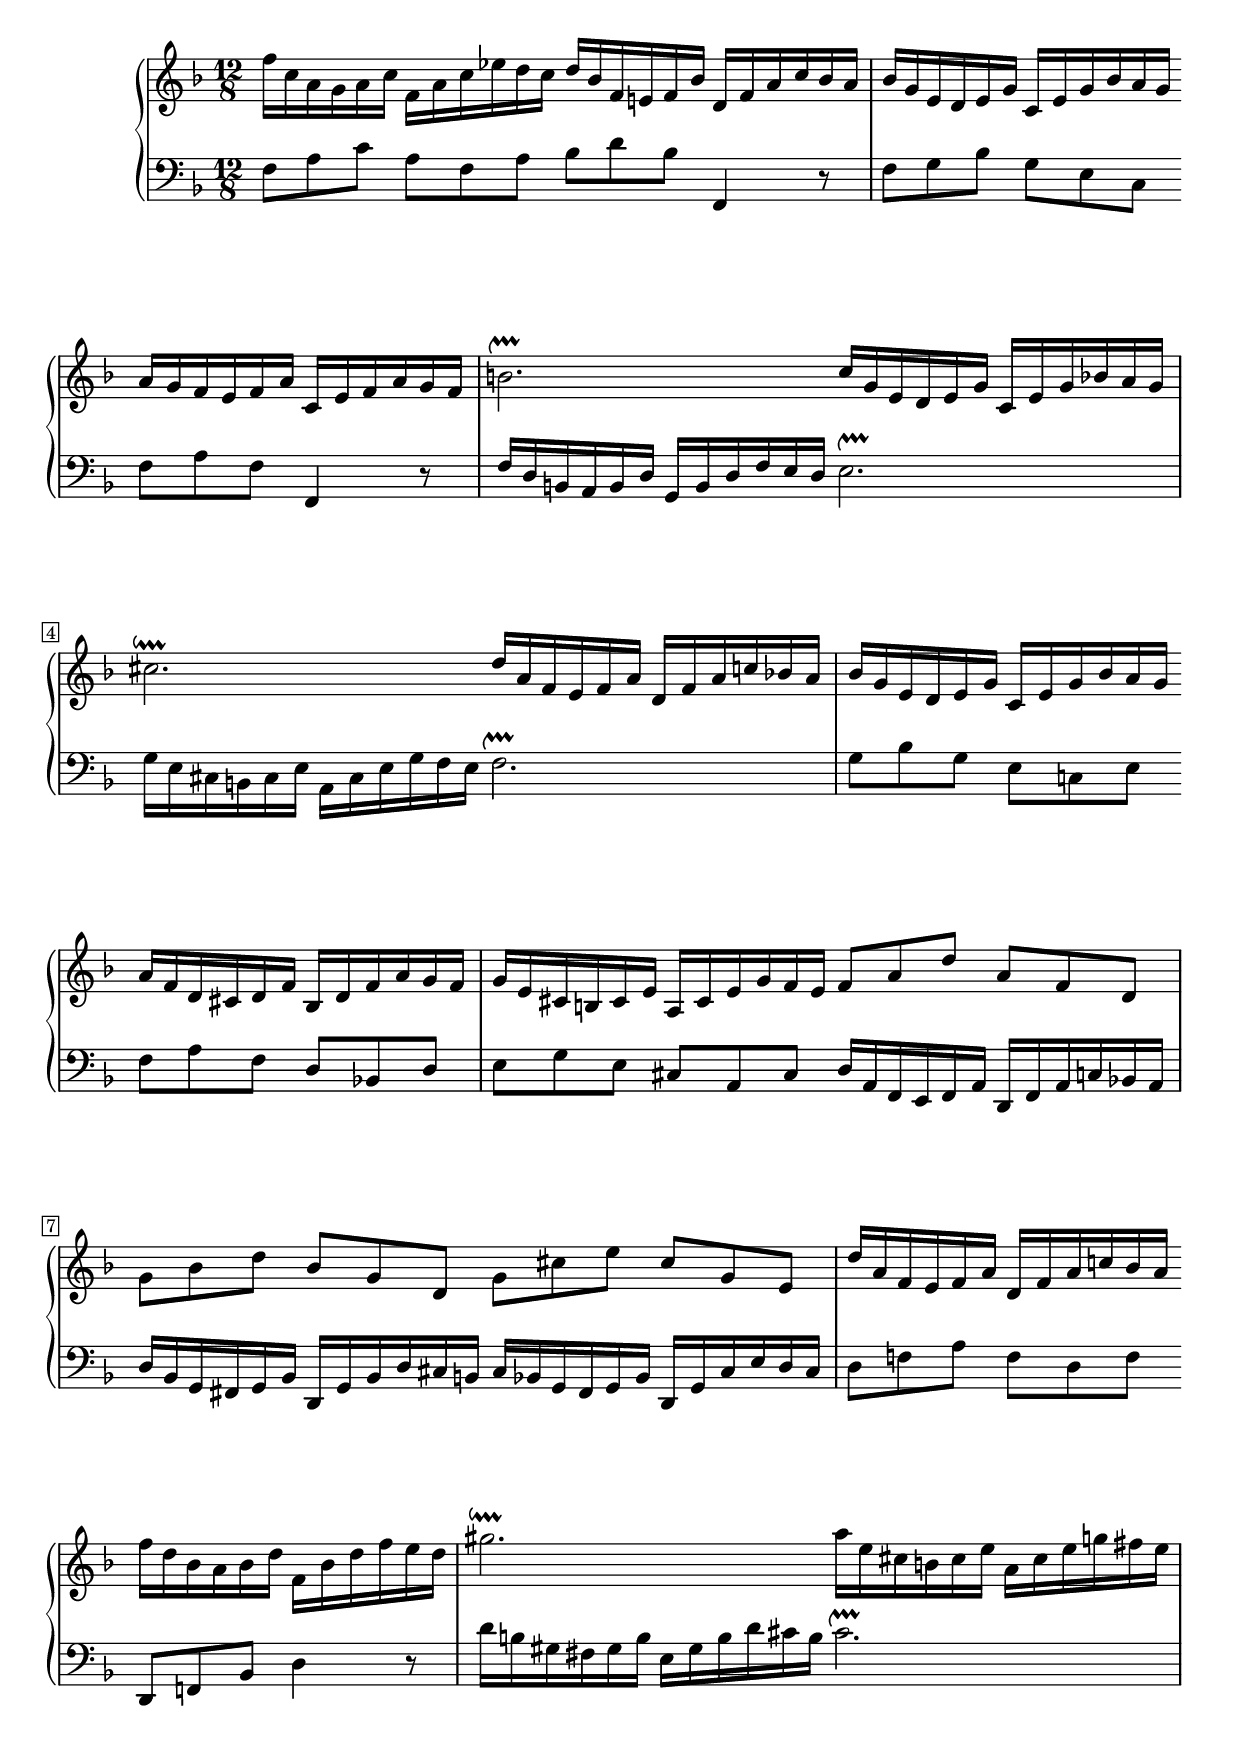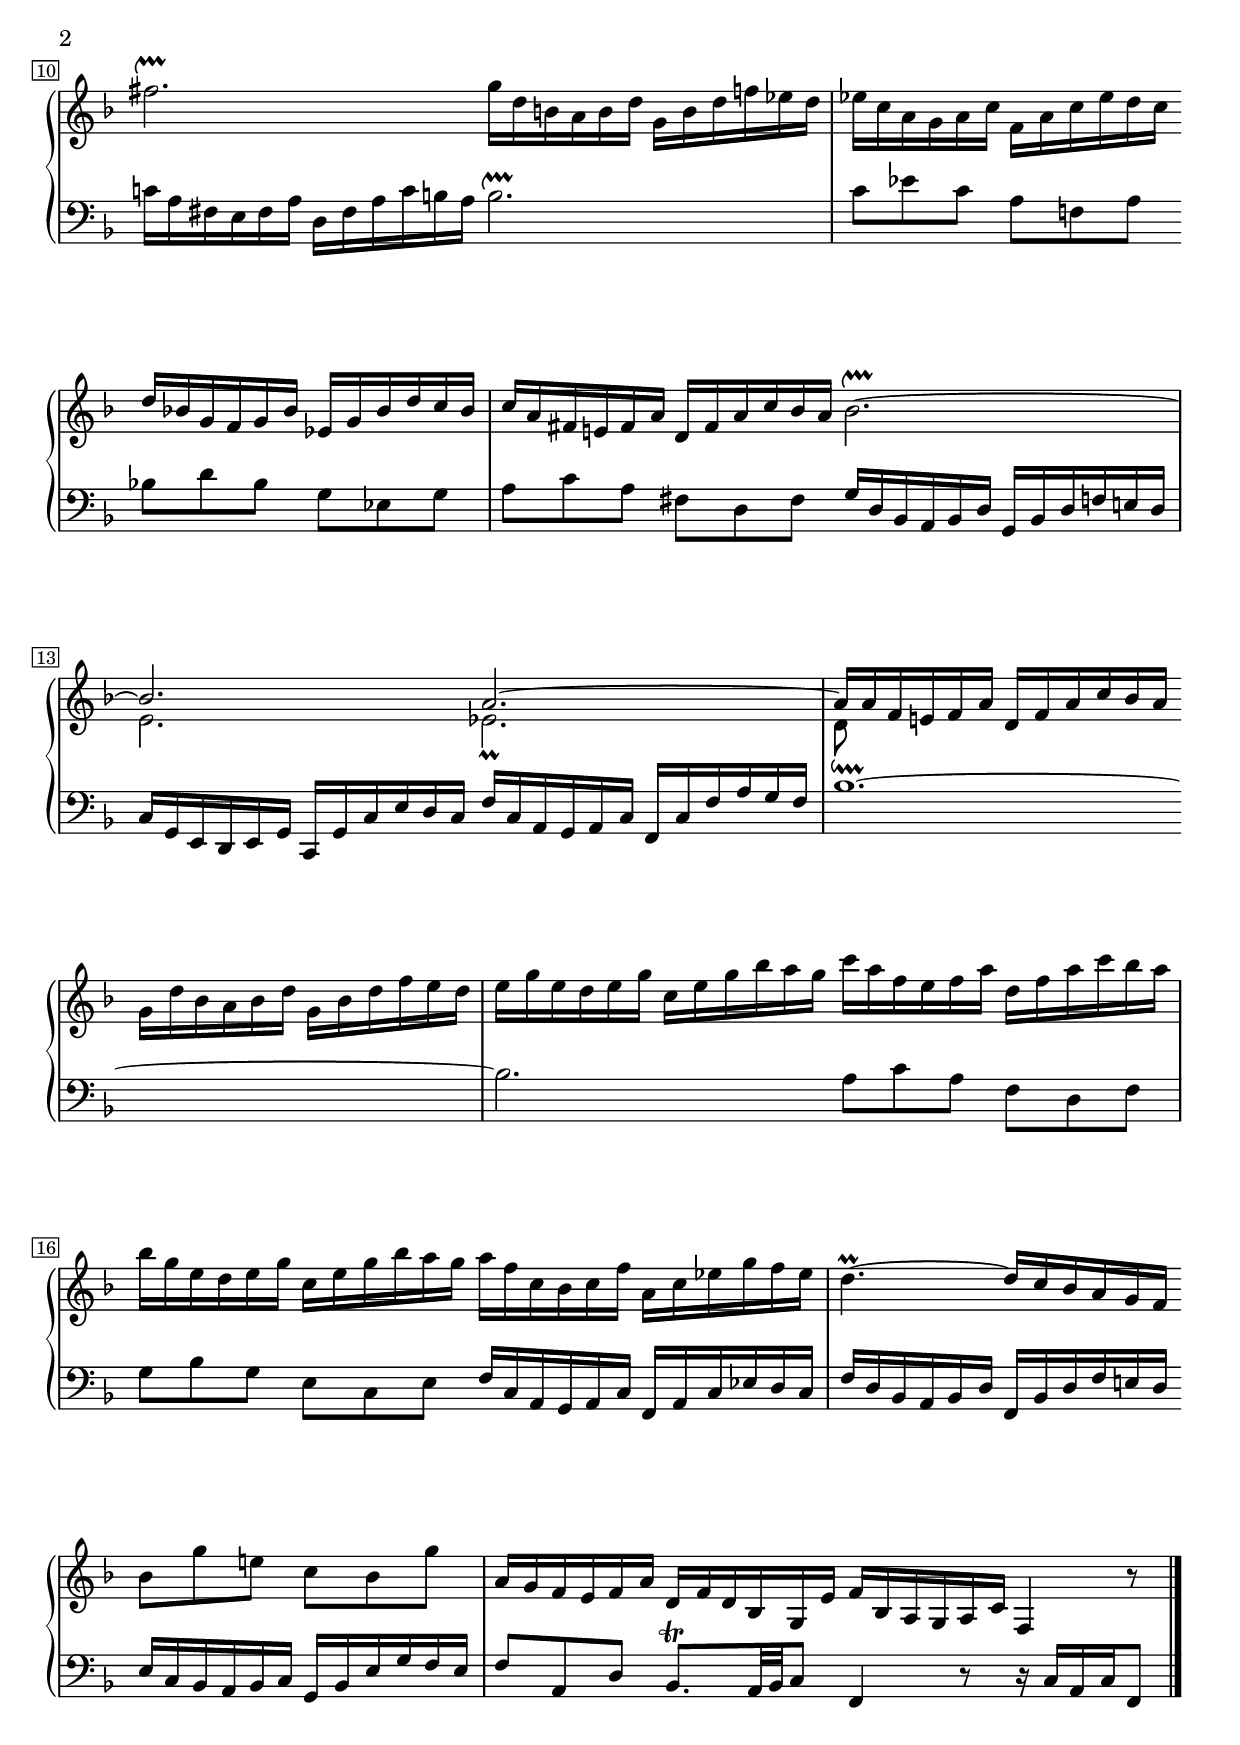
Global = {
  \key f \major
  \time 12/8
  \include "../global.ly"
}

Soprano = \context Voice = "one" \relative c'' {
  \voiceOne
  \stemNeutral\tieNeutral
  \override MultiMeasureRest.staff-position = #0
  \override Rest.staff-position = #0
  \label #'Praeludium11
  %1
  | f16 c a g a c  f, a c es d c  d bes f e! f bes  d, f a c bes a
  | bes16 g e d e g  c, e g bes a g  a g f e f a  c, e f a g f
  | b2.\upprall  c16 g e d e g  c, e g bes a g
  | cis2.\downprall
    d16 a f e f a  d, f a c bes! a
  %5
  | bes16 g e d e g  c, e g bes a g  a f d cis d f  bes, d f a g f
  | g16 e cis b cis e  a, cis e g f e  f8 a d  a f d
  | g8 bes d  bes g d
    g cis e  cis g e
  | d'16 a f e f a  d, f a c! bes a  f' d bes a bes d  f, bes d f e d
  | gis2.\downprall  a16 	e cis b cis e  a, cis e g fis e
  %10
  | fis2.\upprall
    g16 d b a b d  g, b d f es d
  | es16 c a g a c  f, a c es d c  d bes! g f g bes  es, g bes d c bes
  | c16 a fis e! fis a  d, fis a c bes a
    \once\override Script.extra-offset = #'(0.6 . 0)
    \tieUp bes2.~\upprall
  | \stemUp bes2.
    a~
  | a16 a f e! f a \stemNeutral\tieNeutral d, f a c bes a  g d' bes a bes d  g, bes d f e d
  %15
  | e16 g e d e g  c, e g bes a g  c a f e f a  d, f a c bes a
  | bes16 g e d e g  c, e g bes a g
    a f c bes c f  a, c es g f es
  | d4.~\prall d16 c bes a g f  bes8 g' e!  c bes g'
  | a,16 g f e f a  d, f d bes g e'  f bes, a g a c  f,4 r8
    \fine
}

Alto = \context Voice = "two" \relative c' {
  \voiceTwo
  \stemDown\tieDown
  \override Rest.staff-position = #0
  %1
  | s1*12/8*12
  | e2. es\prall
  | d8 s4 s2.
}

Tenor = \context Voice = "three" \relative c {
  \voiceThree
  \stemUp\tieUp
  \override Rest.staff-position = #0
  %1
}

Bass = \context Voice = "four" \relative c {
  \voiceFour
  \stemNeutral\tieNeutral
  \override MultiMeasureRest.staff-position = #0
  \override Rest.staff-position = #0
  %1
  | f8 a c  a f a  bes d bes  f,4 r8
  | f'8 g bes  g e c  f a f  f,4 r8
  | f'16 d b a b d  g, b d f e d
    \once\override Script.extra-offset = #'(0.8 . 0.2)
    e2.^\upprall
  | g16\stopTrillSpan e cis b cis e  a, cis e g f e  f2.^\upprall
  %5
  | g8\stopTrillSpan bes g  e c! e  f a f  d bes d
  | e8 g e  cis a cis  d16 a f e f a  d, f a c bes a
  | d16 bes g fis g bes  d, g bes d cis b  cis bes g fis g bes  d, g cis e d cis
  | d8 f! a  f d f  d, f bes  d4 r8

  | d'16 b gis fis gis b  e, gis b d cis b
    \once\override Script.extra-offset = #'(0.2 . 0.6)
    cis2.^\upprall
  | c!16 a fis e fis a  d, fis a c b a
    \once\override Script.extra-offset = #'(0.2 . 0.6)
    b2.^\upprall
  | c8\stopTrillSpan es c  a f a  bes d bes  g es g
  | a8 c a  fis d fis  g16 d bes a bes d  g, bes d f e d
  | c16 g e d e g  c, g' c e d c  f c a g a c  f, c' f a g f
  | \once\override Script.extra-offset = #'(0.4 . 0.4)
    bes1.~^\downprall
  | bes2. a8 c a  f d f
  | g8 bes g  e c e  f16 c a g a c  f, a c es d c
  | f16 d bes a bes d  f, bes d f e! d  e c bes a bes c  g bes e g f e
  | f8 a, d  bes8.^\trill a32 bes c8  f,4 r8  r16 c' a c f,8
    \fine
}


forceBreaks = {
  % page 1
  \repeat unfold 5 { s4. \noBreak } s4.\break
  \repeat unfold 5 { s4. \noBreak } s4.\break
  \repeat unfold 5 { s4. \noBreak } s4.\break
  \repeat unfold 5 { s4. \noBreak } s4.\break
  \repeat unfold 5 { s4. \noBreak } s4.\break
  \repeat unfold 5 { s4. \noBreak } s4.\pageBreak
  % page 2
  \repeat unfold 5 { s4. \noBreak } s4.\break
  \repeat unfold 5 { s4. \noBreak } s4.\break
  \repeat unfold 5 { s4. \noBreak } s4.\break
  \repeat unfold 5 { s4. \noBreak } s4.\break
  \repeat unfold 5 { s4. \noBreak } s4.\break
}

\score {
  \new PianoStaff
  <<
    \accidentalStyle Score.piano
    \context Staff = "upper" <<
      \set Staff.midiInstrument = #"acoustic grand"
      \Global
      \clef treble
      \Soprano
      \Alto
    >>
    \context Staff = "lower" <<
      \set Staff.midiInstrument = #"acoustic grand"
      \Global
      \clef bass
      \Tenor
      \Bass
    >>
    \new Devnull \forceBreaks
  >>
  \header {
    composer = ##f % "Johann Sebastian Bach"
    opus = ##f % "BWV 856"
    title = \markup { "Praeludium XI" }
    subtitle = ##f
  }
  \layout {
    \context {
      \PianoStaff
      \override Parentheses.font-size = #-2
      \override TextScript.font-shape = #'italic
      \override TextScript.font-size = #-1
    }
  }
  \midi {
    \tempo 4 = 100
  }
}
